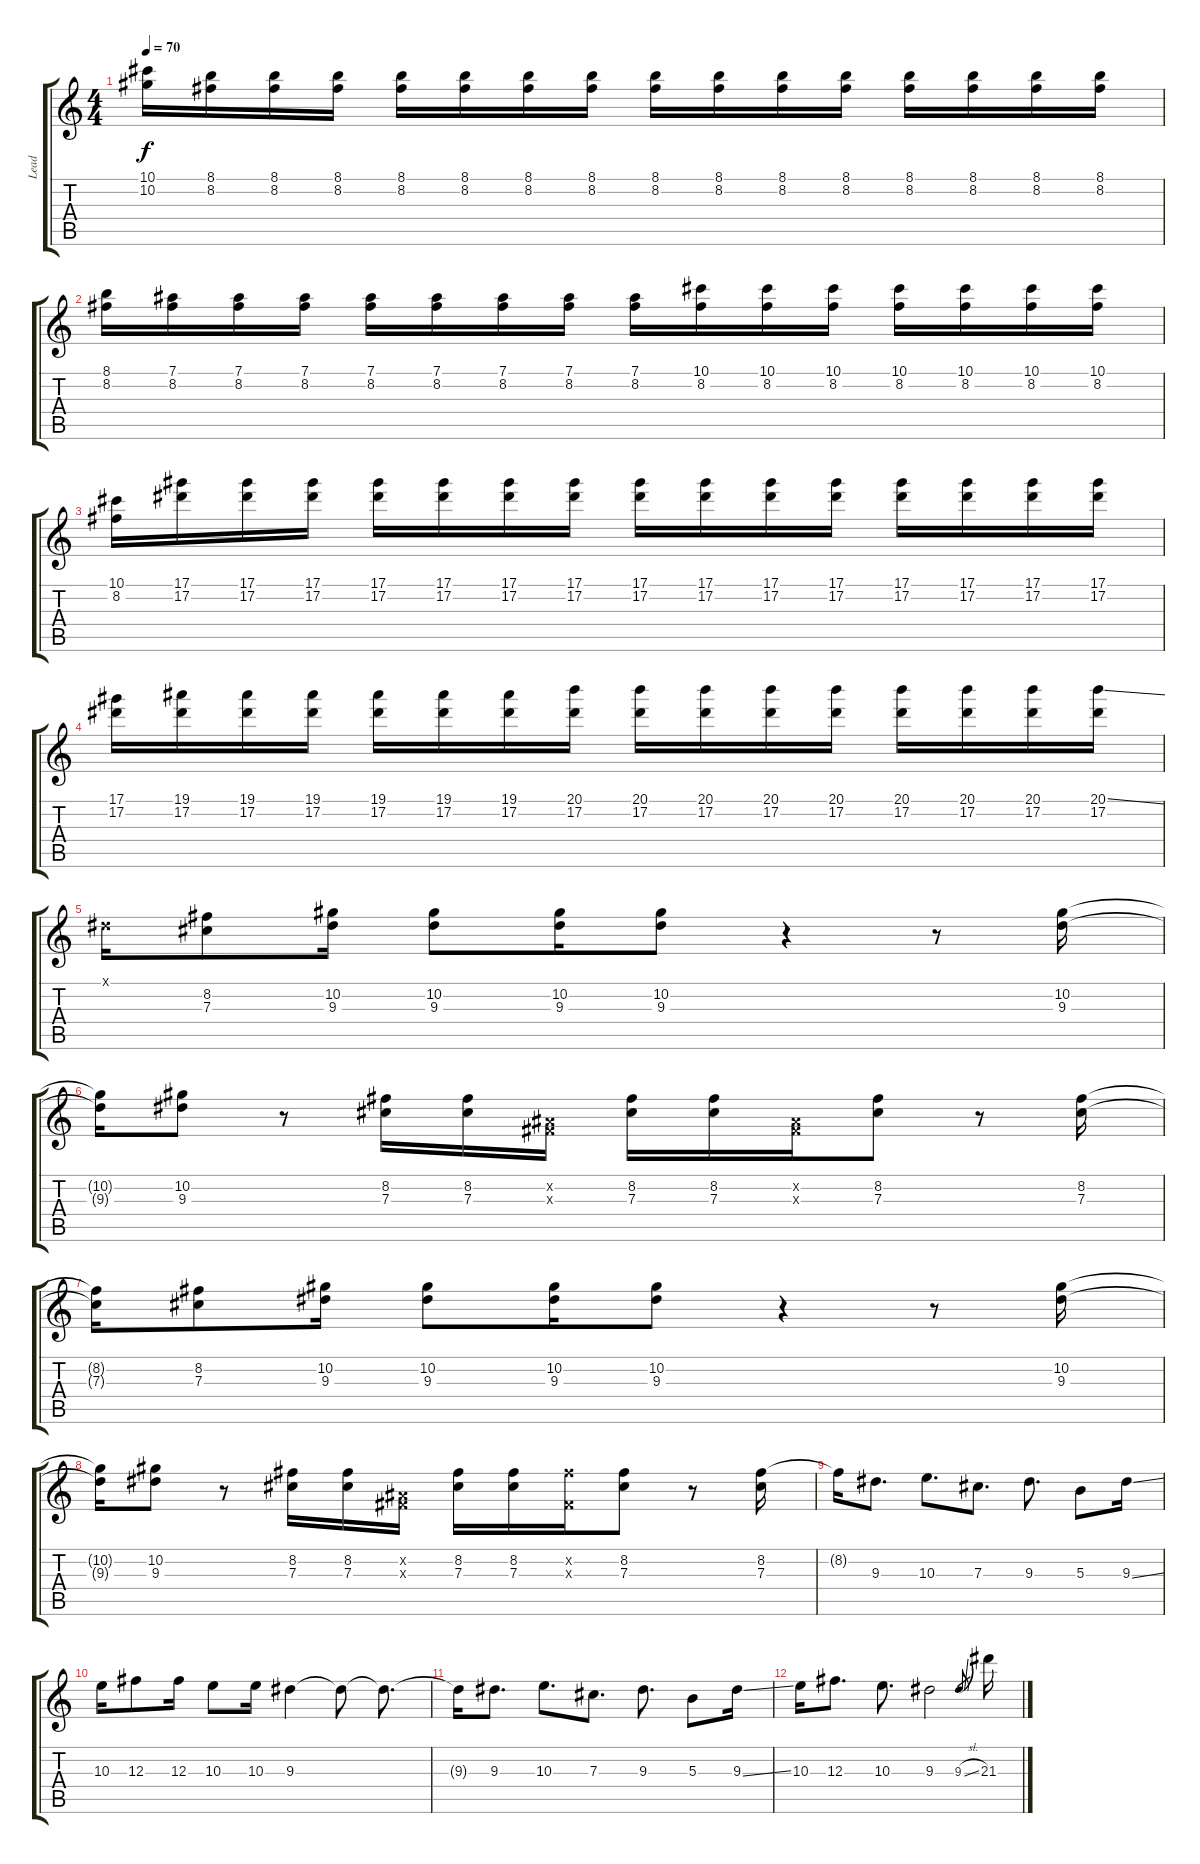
\track ("Lead" "Lead") {instrument overdrivenguitar}
\staff {score tabs}
\tuning (Eb4 Bb3 Gb3 Db3 Ab2 Eb2) {hide}
\ts (4 4)
\tempo 70
\clef g2
\ks c
(10.1 10.2).16{dy f} (8.1 8.2).16 (8.1 8.2).16 (8.1 8.2).16 (8.1 8.2).16 (8.1 8.2).16 (8.1 8.2).16 (8.1 8.2).16 (8.1 8.2).16 (8.1 8.2).16 (8.1 8.2).16 (8.1 8.2).16 (8.1 8.2).16 (8.1 8.2).16 (8.1 8.2).16 (8.1 8.2).16 |
(8.1 8.2).16 (7.1 8.2).16 (7.1 8.2).16 (7.1 8.2).16 (7.1 8.2).16 (7.1 8.2).16 (7.1 8.2).16 (7.1 8.2).16 (7.1 8.2).16 (10.1 8.2).16 (10.1 8.2).16 (10.1 8.2).16 (10.1 8.2).16 (10.1 8.2).16 (10.1 8.2).16 (10.1 8.2).16 |
(10.1 8.2).16 (17.1 17.2).16 (17.1 17.2).16 (17.1 17.2).16 (17.1 17.2).16 (17.1 17.2).16 (17.1 17.2).16 (17.1 17.2).16 (17.1 17.2).16 (17.1 17.2).16 (17.1 17.2).16 (17.1 17.2).16 (17.1 17.2).16 (17.1 17.2).16 (17.1 17.2).16 (17.1 17.2).16 |
(17.1 17.2).16 (19.1 17.2).16 (19.1 17.2).16 (19.1 17.2).16 (19.1 17.2).16 (19.1 17.2).16 (19.1 17.2).16 (20.1 17.2).16 (20.1 17.2).16 (20.1 17.2).16 (20.1 17.2).16 (20.1 17.2).16 (20.1 17.2).16 (20.1 17.2).16 (20.1 17.2).16 (20.1{ss} 17.2).16 |
0.1{x}.16 (8.2 7.3).8 (10.2 9.3).16 (10.2 9.3).8 (10.2 9.3).16 (10.2 9.3).8 r.4 r.8 (10.2 9.3).16 |
(10.2{t} 9.3{t}).16 (10.2 9.3).8 r.8 (8.2 7.3).16 (8.2 7.3).16 (0.2{x} 0.3{x}).16 (8.2 7.3).16 (8.2 7.3).16 (0.2{x} 0.3{x}).16 (8.2 7.3).8 r.8 (8.2 7.3).16 |
(8.2{t} 7.3{t}).16{volume 5} (8.2 7.3).8 (10.2 9.3).16 (10.2 9.3).8 (10.2 9.3).16 (10.2 9.3).8 r.4 r.8 (10.2 9.3).16 |
(10.2{t} 9.3{t}).16 (10.2 9.3).8 r.8 (8.2 7.3).16 (8.2 7.3).16 (0.2{x} 0.3{x}).16 (8.2 7.3).16 (8.2 7.3).16 (8.2{x} 0.3{x}).16 (8.2 7.3).8 r.8 (8.2 7.3).16 |
8.2{t}.16 9.3.8{d} 10.3.8{d} 7.3.8{d} 9.3.8{d} 5.3.8 9.3{ss}.16 |
10.3.16 12.3.8 12.3.16 10.3.8 10.3.16 9.3.4 9.3{t}.8 9.3{t}.8{d} |
9.3{t}.16{volume 0} 9.3.8{d} 10.3.8{d} 7.3.8{d} 9.3.8{d} 5.3.8 9.3{ss}.16 |
10.3.16 12.3.8{d} 10.3.8{d} 9.3.2 9.3{sl}.8{gr} 21.3.16
